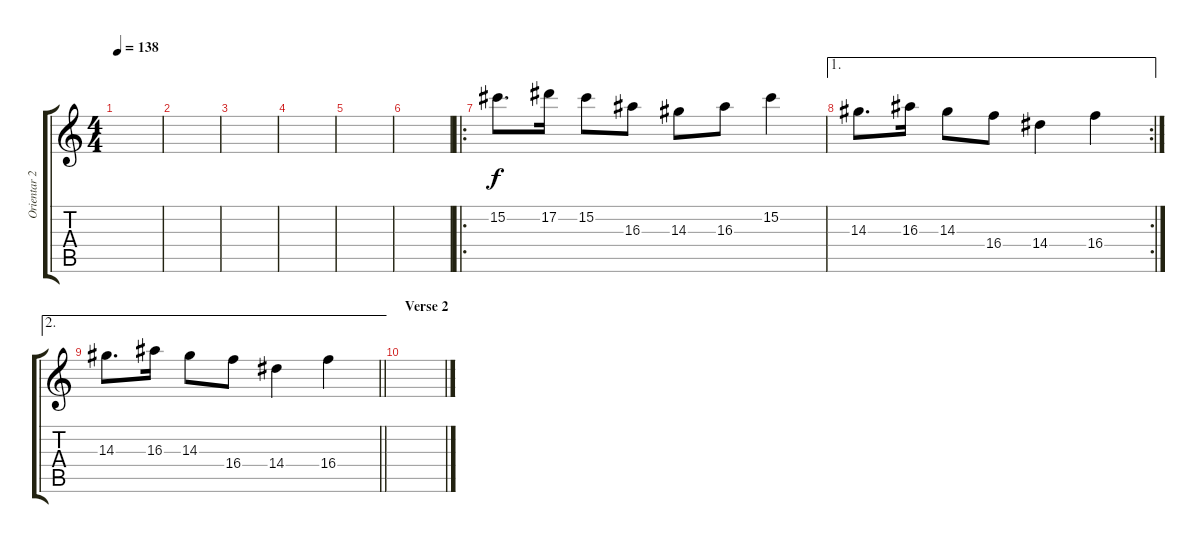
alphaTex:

\track ("Orientar 2" "Orientar 2") {instrument acousticguitarsteel}
\staff {score tabs}
\tuning (Eb4 Bb3 Gb3 Db3 Ab2 Eb2) {hide}
\ts (4 4)
\tempo 138
\clef g2
\ks c
|
|
|
|
|
|
\ro
15.2.8{d} 17.2.16 15.2.8 16.3.8 14.3.8 16.3.8 15.2.4 |
\ae 1
\rc 2
14.3.8{d} 16.3.16 14.3.8 16.4.8 14.4.4 16.4.4 |
\ae 2
\barLineRight lightlight
14.3.8{d} 16.3.16 14.3.8 16.4.8 14.4.4 16.4.4 |
\section ("" "Verse 2")
